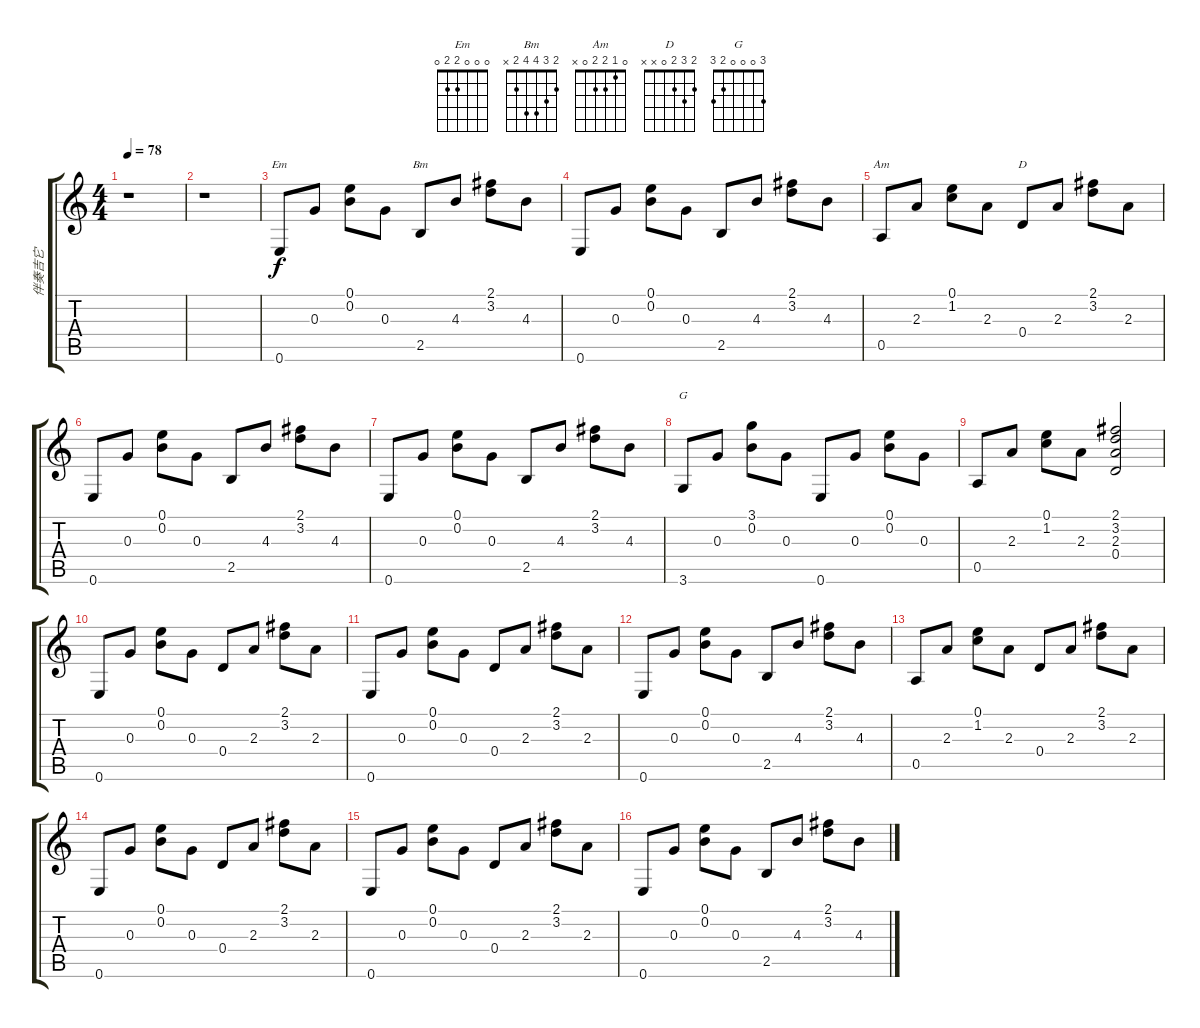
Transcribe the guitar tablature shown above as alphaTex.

\track ("伴奏吉它" "伴奏吉它") {instrument acousticguitarnylon}
\staff {score tabs}
\tuning (E4 B3 G3 D3 A2 E2) {hide}
\chord ("Em" 0 0 0 2 2 0)
\chord ("Bm" 2 3 4 4 2 x)
\chord ("Am" 0 1 2 2 0 x)
\chord ("D" 2 3 2 0 x x)
\chord ("G" 3 0 0 0 2 3)
\ts (4 4)
\tempo 78
\clef g2
\ks c
r.1{dy f instrument acousticguitarnylon} |
r.1 |
0.6.8{ch "Em"} 0.3.8 (0.1 0.2).8 0.3.8 2.5.8{ch "Bm"} 4.3.8 (2.1 3.2).8 4.3.8 |
0.6.8 0.3.8 (0.1 0.2).8 0.3.8 2.5.8 4.3.8 (2.1 3.2).8 4.3.8 |
0.5.8{ch "Am"} 2.3.8 (0.1 1.2).8 2.3.8 0.4.8{ch "D"} 2.3.8 (2.1 3.2).8 2.3.8 |
0.6.8 0.3.8 (0.1 0.2).8 0.3.8 2.5.8 4.3.8 (2.1 3.2).8 4.3.8 |
0.6.8 0.3.8 (0.1 0.2).8 0.3.8 2.5.8 4.3.8 (2.1 3.2).8 4.3.8 |
3.6.8{ch "G"} 0.3.8 (3.1 0.2).8 0.3.8 0.6.8 0.3.8 (0.1 0.2).8 0.3.8 |
0.5.8 2.3.8 (0.1 1.2).8 2.3.8 (2.1 3.2 2.3 0.4).2 |
0.6.8 0.3.8 (0.1 0.2).8 0.3.8 0.4.8 2.3.8 (2.1 3.2).8 2.3.8 |
0.6.8 0.3.8 (0.1 0.2).8 0.3.8 0.4.8 2.3.8 (2.1 3.2).8 2.3.8 |
0.6.8 0.3.8 (0.1 0.2).8 0.3.8 2.5.8 4.3.8 (2.1 3.2).8 4.3.8 |
0.5.8 2.3.8 (0.1 1.2).8 2.3.8 0.4.8 2.3.8 (2.1 3.2).8 2.3.8 |
0.6.8 0.3.8 (0.1 0.2).8 0.3.8 0.4.8 2.3.8 (2.1 3.2).8 2.3.8 |
0.6.8 0.3.8 (0.1 0.2).8 0.3.8 0.4.8 2.3.8 (2.1 3.2).8 2.3.8 |
0.6.8 0.3.8 (0.1 0.2).8 0.3.8 2.5.8 4.3.8 (2.1 3.2).8 4.3.8
